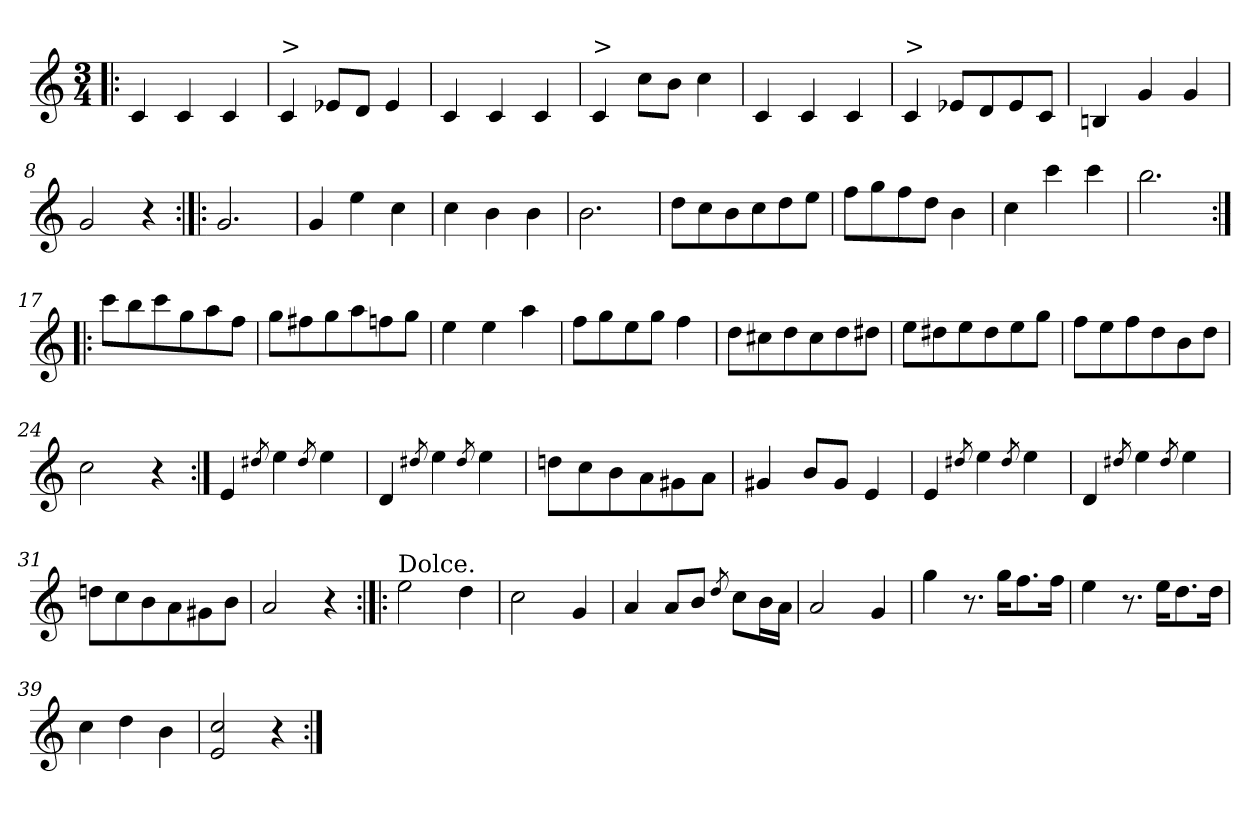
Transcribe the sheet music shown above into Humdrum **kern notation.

**kern
*part1
*staff1
*clefG2
*k[]
*M3/4
=1!|:
4c/
4c/
4c/
=2
!LO:TX:a:t=>
4c/
8e-X/L
8d/J
4e-/
=3
4c/
4c/
4c/
=4
!LO:TX:a:t=>
4c/
8cc\L
8b\J
4cc\
=5
4c/
4c/
4c/
=6
!LO:TX:a:t=>
4c/
8e-X/L
8d/
8e-/
8c/J
=7
4Bn/
4g/
4g/
=8
2g/
4r
=9:|!|:
2.g/
=10
4g/
4ee\
4cc\
!!LO:LB:g=z
=11
4cc\
4b\
4b\
=12
2.b\
=13
8dd\L
8cc\
8b\
8cc\
8dd\
8ee\J
=14
8ff\L
8gg\
8ff\
8dd\J
4b\
=15
4cc\
4ccc\
4ccc\
=16
2.bb\
=17:|!|:
8ccc\L
8bb\
8ccc\
8gg\
8aa\
8ff\J
=18
8gg\L
8ff#X\
8gg\
8aa\
8ffn\
8gg\J
=19
4ee\
4ee\
4aa\
!!LO:LB:g=z
=20
8ff\L
8gg\
8ee\
8gg\J
4ff\
=21
8dd\L
8cc#X\
8dd\
8cc#\
8dd\
8dd#X\J
=22
8ee\L
8dd#X\
8ee\
8dd#\
8ee\
8gg\J
=23
8ff\L
8ee\
8ff\
8dd\
8b\
8dd\J
=24
2cc\
4r
=25:|!
4e/
8qdd#X/
4ee\
8qdd#/
4ee\
=26
4d/
8qdd#X/
4ee\
8qdd#/
4ee\
!!LO:LB:g=z
=27
8ddn\L
8cc\
8b\
8a\
8g#X\
8a\J
=28
4g#X/
8b/L
8g#/J
4e/
=29
4e/
8qdd#X/
4ee\
8qdd#/
4ee\
=30
4d/
8qdd#X/
4ee\
8qdd#/
4ee\
=31
8ddn\L
8cc\
8b\
8a\
8g#X\
8b\J
=32
2a/
4r
=33:|!|:
!LO:TX:a:t=Dolce.
2ee\
4dd\
=34
2cc\
4g/
=35
4a/
8a/L
8b/J
8qdd/
8cc\L
16b\L
16a\JJ
!!LO:LB:g=z
=36
2a/
4g/
=37
4gg\
8.r
16gg\KL
8.ff\
16ff\Jk
=38
4ee\
8.r
16ee\KL
8.dd\
16dd\Jk
=39
4cc\
4dd\
4b\
=40
2e/ 2cc/
4r
=:|!
*-
